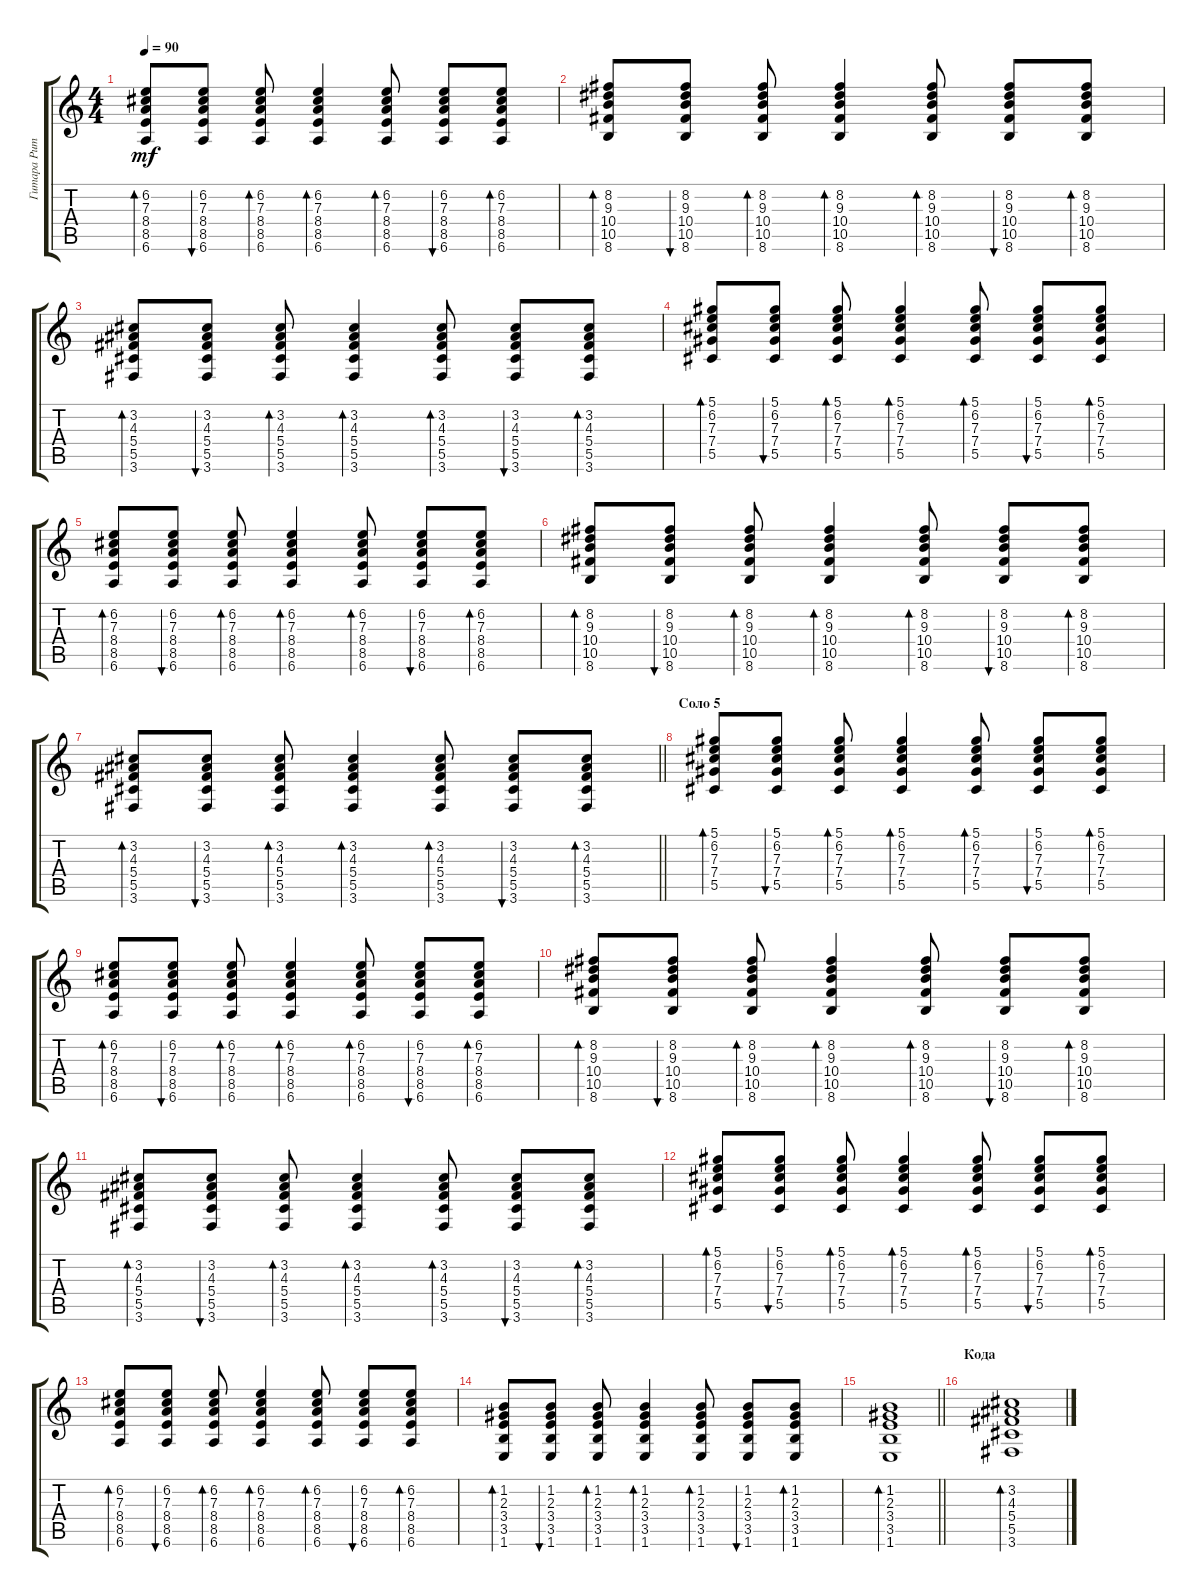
\track ("Гитара Ритм 2" "Гитара Рит") {instrument acousticguitarsteel}
\staff {score tabs}
\tuning (Eb4 Bb3 Gb3 Db3 Ab2 Eb2) {hide}
\ts (4 4)
\tempo 90
\clef g2
\ks c
(6.2 7.3 8.4 8.5 6.6).8{bd 60 dy mf} (6.2 7.3 8.4 8.5 6.6).8{bu 60} (6.2 7.3 8.4 8.5 6.6).8{bd 60} (6.2 7.3 8.4 8.5 6.6).4{bd 60} (6.2 7.3 8.4 8.5 6.6).8{bd 60} (6.2 7.3 8.4 8.5 6.6).8{bu 60} (6.2 7.3 8.4 8.5 6.6).8{bd 60} |
(8.2 9.3 10.4 10.5 8.6).8{bd 60} (8.2 9.3 10.4 10.5 8.6).8{bu 60} (8.2 9.3 10.4 10.5 8.6).8{bd 60} (8.2 9.3 10.4 10.5 8.6).4{bd 60} (8.2 9.3 10.4 10.5 8.6).8{bd 60} (8.2 9.3 10.4 10.5 8.6).8{bu 60} (8.2 9.3 10.4 10.5 8.6).8{bd 60} |
(3.2 4.3 5.4 5.5 3.6).8{bd 60} (3.2 4.3 5.4 5.5 3.6).8{bu 60} (3.2 4.3 5.4 5.5 3.6).8{bd 60} (3.2 4.3 5.4 5.5 3.6).4{bd 60} (3.2 4.3 5.4 5.5 3.6).8{bd 60} (3.2 4.3 5.4 5.5 3.6).8{bu 60} (3.2 4.3 5.4 5.5 3.6).8{bd 60} |
(5.1 6.2 7.3 7.4 5.5).8{bd 60} (5.1 6.2 7.3 7.4 5.5).8{bu 60} (5.1 6.2 7.3 7.4 5.5).8{bd 60} (5.1 6.2 7.3 7.4 5.5).4{bd 60} (5.1 6.2 7.3 7.4 5.5).8{bd 60} (5.1 6.2 7.3 7.4 5.5).8{bu 60} (5.1 6.2 7.3 7.4 5.5).8{bd 60} |
(6.2 7.3 8.4 8.5 6.6).8{bd 60} (6.2 7.3 8.4 8.5 6.6).8{bu 60} (6.2 7.3 8.4 8.5 6.6).8{bd 60} (6.2 7.3 8.4 8.5 6.6).4{bd 60} (6.2 7.3 8.4 8.5 6.6).8{bd 60} (6.2 7.3 8.4 8.5 6.6).8{bu 60} (6.2 7.3 8.4 8.5 6.6).8{bd 60} |
(8.2 9.3 10.4 10.5 8.6).8{bd 60} (8.2 9.3 10.4 10.5 8.6).8{bu 60} (8.2 9.3 10.4 10.5 8.6).8{bd 60} (8.2 9.3 10.4 10.5 8.6).4{bd 60} (8.2 9.3 10.4 10.5 8.6).8{bd 60} (8.2 9.3 10.4 10.5 8.6).8{bu 60} (8.2 9.3 10.4 10.5 8.6).8{bd 60} |
\barLineRight lightlight
(3.2 4.3 5.4 5.5 3.6).8{bd 60} (3.2 4.3 5.4 5.5 3.6).8{bu 60} (3.2 4.3 5.4 5.5 3.6).8{bd 60} (3.2 4.3 5.4 5.5 3.6).4{bd 60} (3.2 4.3 5.4 5.5 3.6).8{bd 60} (3.2 4.3 5.4 5.5 3.6).8{bu 60} (3.2 4.3 5.4 5.5 3.6).8{bd 60} |
\section ("" "Соло 5")
(5.1 6.2 7.3 7.4 5.5).8{bd 60} (5.1 6.2 7.3 7.4 5.5).8{bu 60} (5.1 6.2 7.3 7.4 5.5).8{bd 60} (5.1 6.2 7.3 7.4 5.5).4{bd 60} (5.1 6.2 7.3 7.4 5.5).8{bd 60} (5.1 6.2 7.3 7.4 5.5).8{bu 60} (5.1 6.2 7.3 7.4 5.5).8{bd 60} |
(6.2 7.3 8.4 8.5 6.6).8{bd 60} (6.2 7.3 8.4 8.5 6.6).8{bu 60} (6.2 7.3 8.4 8.5 6.6).8{bd 60} (6.2 7.3 8.4 8.5 6.6).4{bd 60} (6.2 7.3 8.4 8.5 6.6).8{bd 60} (6.2 7.3 8.4 8.5 6.6).8{bu 60} (6.2 7.3 8.4 8.5 6.6).8{bd 60} |
(8.2 9.3 10.4 10.5 8.6).8{bd 60} (8.2 9.3 10.4 10.5 8.6).8{bu 60} (8.2 9.3 10.4 10.5 8.6).8{bd 60} (8.2 9.3 10.4 10.5 8.6).4{bd 60} (8.2 9.3 10.4 10.5 8.6).8{bd 60} (8.2 9.3 10.4 10.5 8.6).8{bu 60} (8.2 9.3 10.4 10.5 8.6).8{bd 60} |
(3.2 4.3 5.4 5.5 3.6).8{bd 60} (3.2 4.3 5.4 5.5 3.6).8{bu 60} (3.2 4.3 5.4 5.5 3.6).8{bd 60} (3.2 4.3 5.4 5.5 3.6).4{bd 60} (3.2 4.3 5.4 5.5 3.6).8{bd 60} (3.2 4.3 5.4 5.5 3.6).8{bu 60} (3.2 4.3 5.4 5.5 3.6).8{bd 60} |
(5.1 6.2 7.3 7.4 5.5).8{bd 60} (5.1 6.2 7.3 7.4 5.5).8{bu 60} (5.1 6.2 7.3 7.4 5.5).8{bd 60} (5.1 6.2 7.3 7.4 5.5).4{bd 60} (5.1 6.2 7.3 7.4 5.5).8{bd 60} (5.1 6.2 7.3 7.4 5.5).8{bu 60} (5.1 6.2 7.3 7.4 5.5).8{bd 60} |
(6.2 7.3 8.4 8.5 6.6).8{bd 60} (6.2 7.3 8.4 8.5 6.6).8{bu 60} (6.2 7.3 8.4 8.5 6.6).8{bd 60} (6.2 7.3 8.4 8.5 6.6).4{bd 60} (6.2 7.3 8.4 8.5 6.6).8{bd 60} (6.2 7.3 8.4 8.5 6.6).8{bu 60} (6.2 7.3 8.4 8.5 6.6).8{bd 60} |
(1.2 2.3 3.4 3.5 1.6).8{bd 60} (1.2 2.3 3.4 3.5 1.6).8{bu 60} (1.2 2.3 3.4 3.5 1.6).8{bd 60} (1.2 2.3 3.4 3.5 1.6).4{bd 60} (1.2 2.3 3.4 3.5 1.6).8{bd 60} (1.2 2.3 3.4 3.5 1.6).8{bu 60} (1.2 2.3 3.4 3.5 1.6).8{bd 60} |
\barLineRight lightlight
(1.2 2.3 3.4 3.5 1.6).1{bd 60} |
\section ("" "Кода")
(3.2 4.3 5.4 5.5 3.6).1{bd 60}
